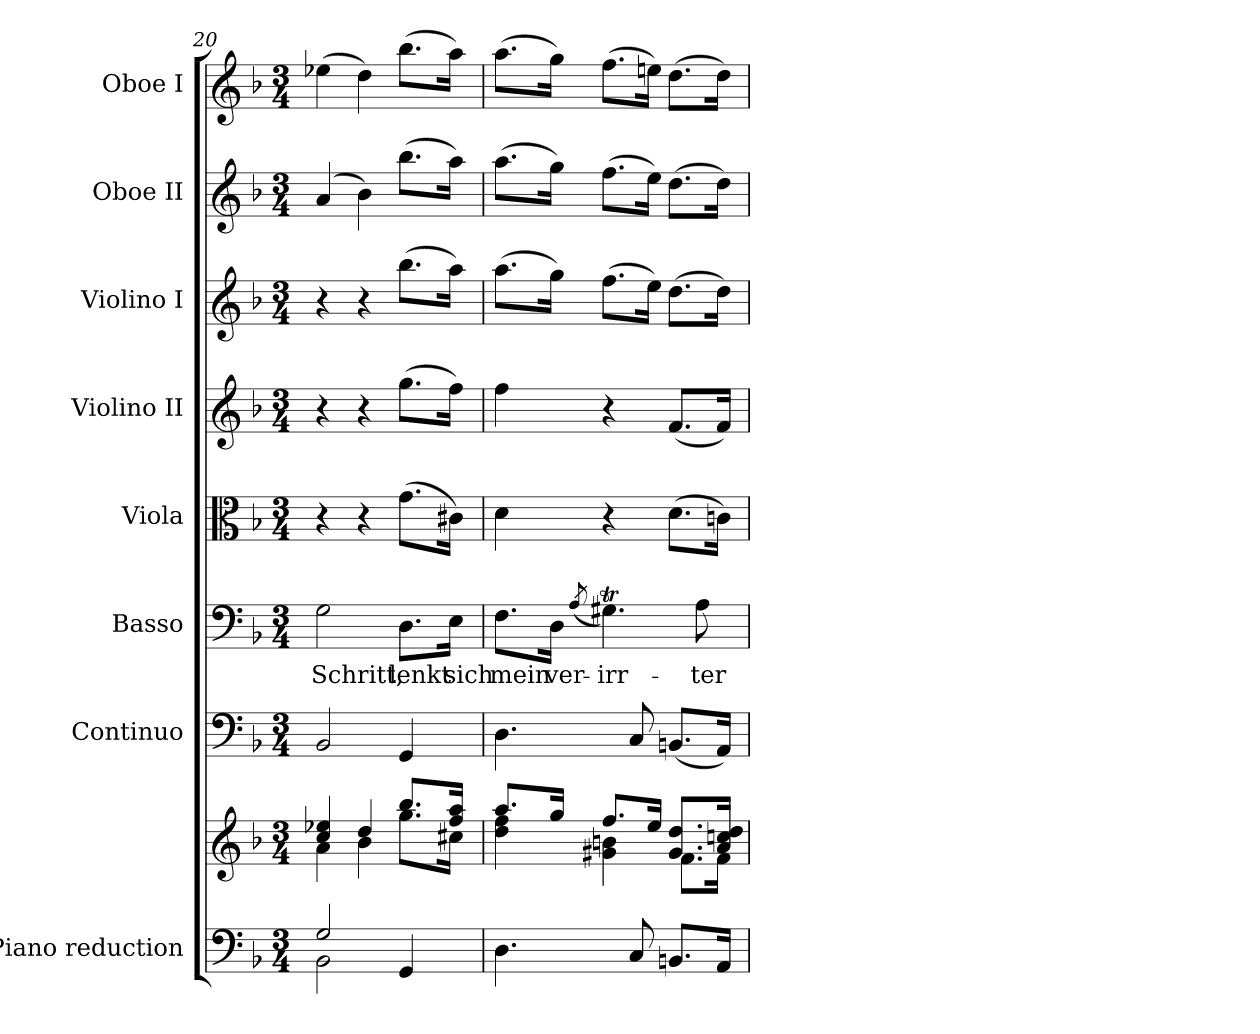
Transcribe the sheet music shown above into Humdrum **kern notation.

**kern	**kern	**kern	**kern	**text	**kern	**kern	**kern	**kern	**kern
*part8	*part8	*part7	*part6	*part6	*part5	*part4	*part3	*part2	*part1
*staff9	*staff8	*staff7	*staff6	*staff6	*staff5	*staff4	*staff3	*staff2	*staff1
*I"Piano reduction	*	*I"Continuo	*I"Basso	*	*I"Viola	*I"Violino II	*I"Violino I	*I"Oboe II	*I"Oboe I
*I'Pno	*	*	*	*	*	*	*	*I'Ob	*I'Ob
!!LO:PB:g=z
*clefF4	*clefG2	*clefF4	*clefF4	*	*clefC3	*clefG2	*clefG2	*clefG2	*clefG2
*k[b-]	*k[b-]	*k[b-]	*k[b-]	*	*k[b-]	*k[b-]	*k[b-]	*k[b-]	*k[b-]
*M3/4	*M3/4	*M3/4	*M3/4	*	*M3/4	*M3/4	*M3/4	*M3/4	*M3/4
=20	=20	=20	=20	=20	=20	=20	=20	=20	=20
*^	*^	*	*	*	*	*	*	*	*
!	!	!	!	!	!	!LO:LY:b	!	!	!	!	!
2G/	2BB-\	4cc/ 4ee-X/	4a\	2BB-/	2G\	Schritt,	4r	4r	4r	(>4a/	(>4ee-X\
.	.	4dd/	4b-\	.	.	.	4r	4r	4r	4b-\)	4dd\)
!	!	!	!	!	!	!LO:LY:b	!	!	!	!	!
4GG/	4ryy	8.bb-/L	8.gg\L	4GG/	8.D\L	lenkt	(>8.g\L	(>8.gg\L	(>8.bb-\L	(>8.bb-\L	(>8.bb-\L
!	!	!	!	!	!	!LO:LY:b	!	!	!	!	!
.	.	16ff/ 16aa/Jk	16cc#X\Jk	.	16E\Jk	sich	16c#X\Jk)	16ff\Jk)	16aa\Jk)	16aa\Jk)	16aa\Jk)
*v	*v	*	*	*	*	*	*	*	*	*	*
=21	=21	=21	=21	=21	=21	=21	=21	=21	=21	=21
!	!	!	!	!	!LO:LY:b	!	!	!	!	!
4.D\	8.aa/L	4dd\ 4ff\	4.D\	8.F\L	mein	4d\	4ff\	(>8.aa\L	(>8.aa\L	(>8.aa\L
!	!	!	!	!	!LO:LY:b	!	!	!	!	!
.	16gg/Jk	.	.	16D\Jk	ver-	.	.	16gg\Jk)	16gg\Jk)	16gg\Jk)
.	.	.	.	(<8qA/	.	.	.	.	.	.
!	!	!	!	!	!LO:LY:b	!	!	!	!	!
.	8.ff/L	4g#X\ 4bn\	.	4.G#Xt\)	-irr-	4r	4r	(>8.ff\L	(>8.ff\L	(>8.ff\L
8C/	.	.	8C/	.	.	.	.	.	.	.
.	16ee/Jk	.	.	.	.	.	.	16ee\Jk)	16ee\Jk)	16een\Jk)
8.BBn/L	8.g#/ 8.dd/L	8.f\L	(<8.BBn/L	.	.	(>8.d\L	(<8.f/L	(>8.dd\L	(>8.dd\L	(>8.dd\L
!	!	!	!	!	!LO:LY:b	!	!	!	!	!
.	.	.	.	8A\	-ter	.	.	.	.	.
16AA/Jk	16a/ 16ccn/ 16dd/Jk	16f\Jk	16AA/Jk)	.	.	16cn\Jk)	16f/Jk)	16dd\Jk)	16dd\Jk)	16dd\Jk)
*	*v	*v	*	*	*	*	*	*	*	*
=	=	=	=	=	=	=	=	=	=
*-	*-	*-	*-	*-	*-	*-	*-	*-	*-
